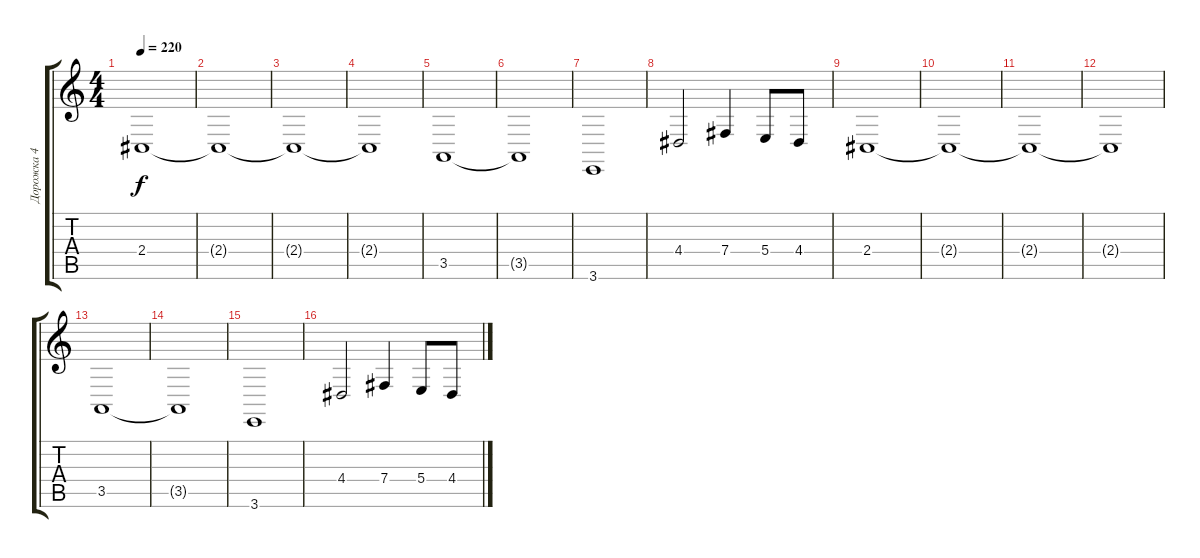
\track ("Дорожка 4" "Дорожка 4") {instrument tremolostrings}
\staff {score tabs}
\tuning (Db4 Ab3 E3 B2 Gb2 Db2) {hide}
\ts (4 4)
\tempo 220
\clef g2
\ks c
2.4.1{dy f instrument tremolostrings} |
2.4{t}.1 |
2.4{t}.1 |
2.4{t}.1 |
3.5.1 |
3.5{t}.1 |
3.6.1 |
4.4.2 7.4.4 5.4.8 4.4.8 |
2.4.1{instrument tremolostrings} |
2.4{t}.1 |
2.4{t}.1 |
2.4{t}.1 |
3.5.1 |
3.5{t}.1 |
3.6.1 |
4.4.2 7.4.4 5.4.8 4.4.8
